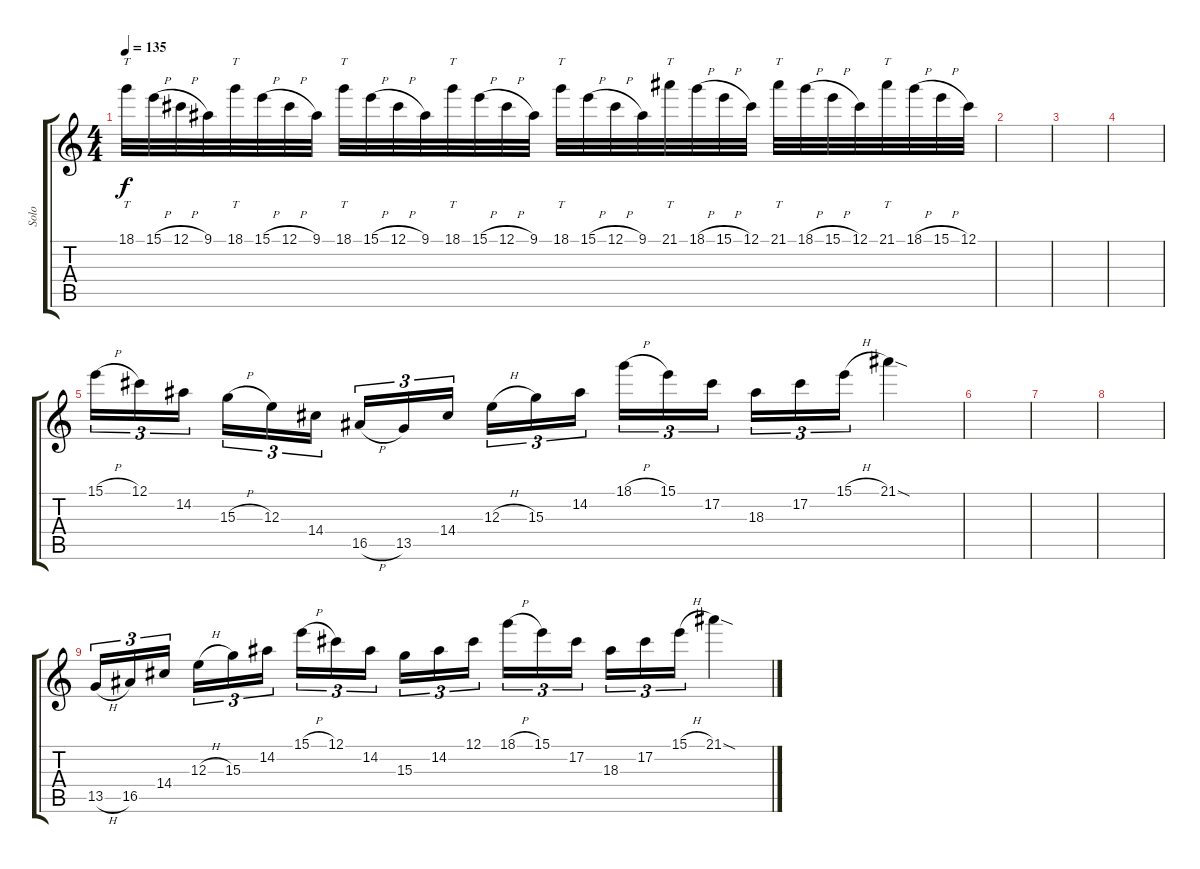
\track ("Solo" "Solo") {instrument distortionguitar}
\staff {score tabs}
\tuning (Db4 Ab3 E3 B2 Gb2 B1) {hide}
\ts (4 4)
\tempo 135
\clef g2
\ks c
18.1.32{tt dy f} 15.1{h}.32 12.1{h}.32 9.1.32 18.1.32{tt} 15.1{h}.32 12.1{h}.32 9.1.32 18.1.32{tt} 15.1{h}.32 12.1{h}.32 9.1.32 18.1.32{tt} 15.1{h}.32 12.1{h}.32 9.1.32 18.1.32{tt} 15.1{h}.32 12.1{h}.32 9.1.32 21.1.32{tt} 18.1{h}.32 15.1{h}.32 12.1.32 21.1.32{tt} 18.1{h}.32 15.1{h}.32 12.1.32 21.1.32{tt} 18.1{h}.32 15.1{h}.32 12.1.32 |
|
|
|
15.1{h}.16{tu (3 2)} 12.1.16{tu (3 2)} 14.2.16{tu (3 2) beam splitsecondary} 15.3{h}.16{tu (3 2)} 12.3.16{tu (3 2)} 14.4.16{tu (3 2)} 16.5{h}.16{tu (3 2)} 13.5.16{tu (3 2)} 14.4.16{tu (3 2) beam splitsecondary} 12.3{h}.16{tu (3 2)} 15.3.16{tu (3 2)} 14.2.16{tu (3 2)} 18.1{h}.16{tu (3 2)} 15.1.16{tu (3 2)} 17.2.16{tu (3 2) beam splitsecondary} 18.3.16{tu (3 2)} 17.2.16{tu (3 2)} 15.1{h}.16{tu (3 2)} 21.1{sod}.4 |
|
|
|
13.5{h}.16{tu (3 2)} 16.5.16{tu (3 2)} 14.4.16{tu (3 2) beam splitsecondary} 12.3{h}.16{tu (3 2)} 15.3.16{tu (3 2)} 14.2.16{tu (3 2)} 15.1{h}.16{tu (3 2)} 12.1.16{tu (3 2)} 14.2.16{tu (3 2) beam splitsecondary} 15.3.16{tu (3 2)} 14.2.16{tu (3 2)} 12.1.16{tu (3 2)} 18.1{h}.16{tu (3 2)} 15.1.16{tu (3 2)} 17.2.16{tu (3 2) beam splitsecondary} 18.3.16{tu (3 2)} 17.2.16{tu (3 2)} 15.1{h}.16{tu (3 2)} 21.1{sod}.4
